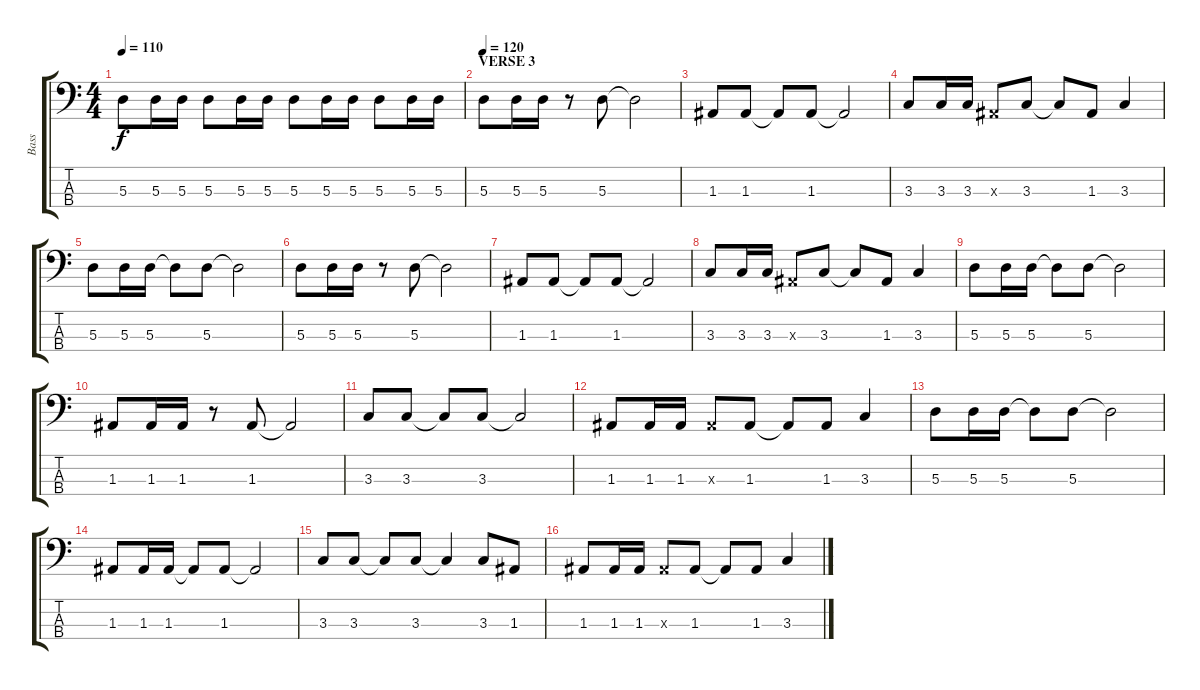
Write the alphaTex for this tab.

\track ("Bass" "Bass") {instrument electricbasspick}
\staff {score tabs}
\tuning (G2 D2 A1 E1) {hide}
\ts (4 4)
\tempo 110
\clef f4
\ks c
5.3.8{dy f} 5.3.16 5.3.16 5.3.8 5.3.16 5.3.16 5.3.8 5.3.16 5.3.16 5.3.8 5.3.16 5.3.16 |
\section ("" "VERSE 3")
\tempo 120
5.3.8 5.3.16 5.3.16 r.8 5.3.8 5.3{t}.2 |
1.3.8 1.3.8 1.3{t}.8 1.3.8 1.3{t}.2 |
3.3.8 3.3.16 3.3.16 1.3{x}.8 3.3.8 3.3{t}.8 1.3.8 3.3.4 |
5.3.8 5.3.16 5.3.16 5.3{t}.8 5.3.8 5.3{t}.2 |
5.3.8 5.3.16 5.3.16 r.8 5.3.8 5.3{t}.2 |
1.3.8 1.3.8 1.3{t}.8 1.3.8 1.3{t}.2 |
3.3.8 3.3.16 3.3.16 1.3{x}.8 3.3.8 3.3{t}.8 1.3.8 3.3.4 |
5.3.8 5.3.16 5.3.16 5.3{t}.8 5.3.8 5.3{t}.2 |
1.3.8 1.3.16 1.3.16 r.8 1.3.8 1.3{t}.2 |
3.3.8 3.3.8 3.3{t}.8 3.3.8 3.3{t}.2 |
1.3.8 1.3.16 1.3.16 1.3{x}.8 1.3.8 1.3{t}.8 1.3.8 3.3.4 |
5.3.8 5.3.16 5.3.16 5.3{t}.8 5.3.8 5.3{t}.2 |
1.3.8 1.3.16 1.3.16 1.3{t}.8 1.3.8 1.3{t}.2 |
3.3.8 3.3.8 3.3{t}.8 3.3.8 3.3{t}.4 3.3.8 1.3.8 |
1.3.8 1.3.16 1.3.16 1.3{x}.8 1.3.8 1.3{t}.8 1.3.8 3.3.4
